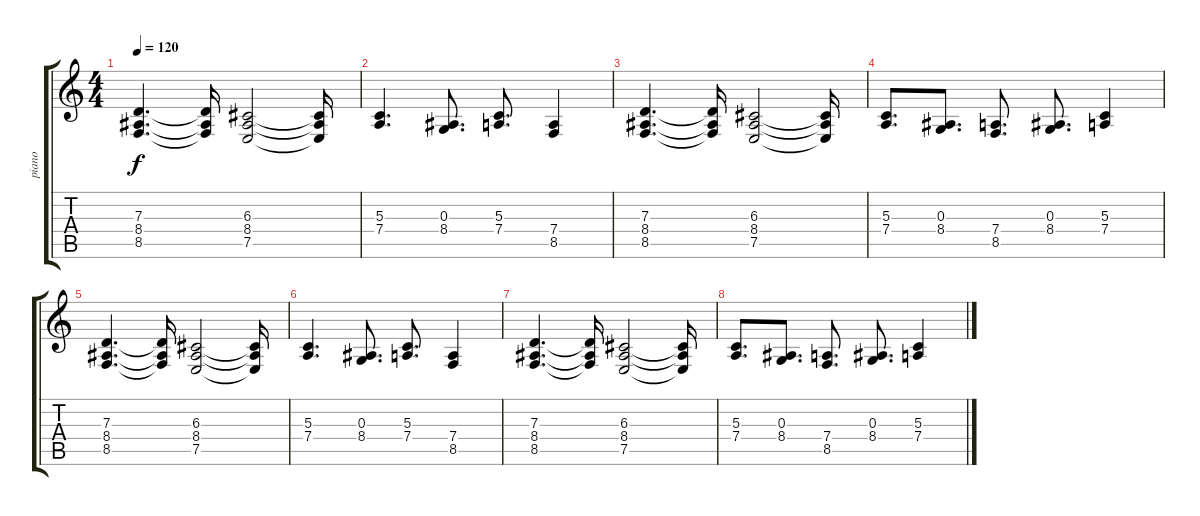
\track ("piano" "piano") {instrument electricpiano2}
\staff {score tabs}
\tuning (E4 B3 G3 D3 A2 E2) {hide}
\ts (4 4)
\tempo 120
\clef g2
\ks c
(7.3 8.4 8.5).4{d dy f} (7.3{t} 8.4{t} 8.5{t}).16 (6.3 8.4 7.5).2 (6.3{t} 8.4{t} 7.5{t}).16 |
(5.3 7.4).4{d} (0.3 8.4).8{d} (5.3 7.4).8{d} (7.4 8.5).4 |
(7.3 8.4 8.5).4{d} (7.3{t} 8.4{t} 8.5{t}).16 (6.3 8.4 7.5).2 (6.3{t} 8.4{t} 7.5{t}).16 |
(5.3 7.4).8{d} (0.3 8.4).8{d} (7.4 8.5).8{d} (0.3 8.4).8{d} (5.3 7.4).4 |
(7.3 8.4 8.5).4{d} (7.3{t} 8.4{t} 8.5{t}).16 (6.3 8.4 7.5).2 (6.3{t} 8.4{t} 7.5{t}).16 |
(5.3 7.4).4{d} (0.3 8.4).8{d} (5.3 7.4).8{d} (7.4 8.5).4 |
(7.3 8.4 8.5).4{d} (7.3{t} 8.4{t} 8.5{t}).16 (6.3 8.4 7.5).2 (6.3{t} 8.4{t} 7.5{t}).16 |
(5.3 7.4).8{d} (0.3 8.4).8{d} (7.4 8.5).8{d} (0.3 8.4).8{d} (5.3 7.4).4
